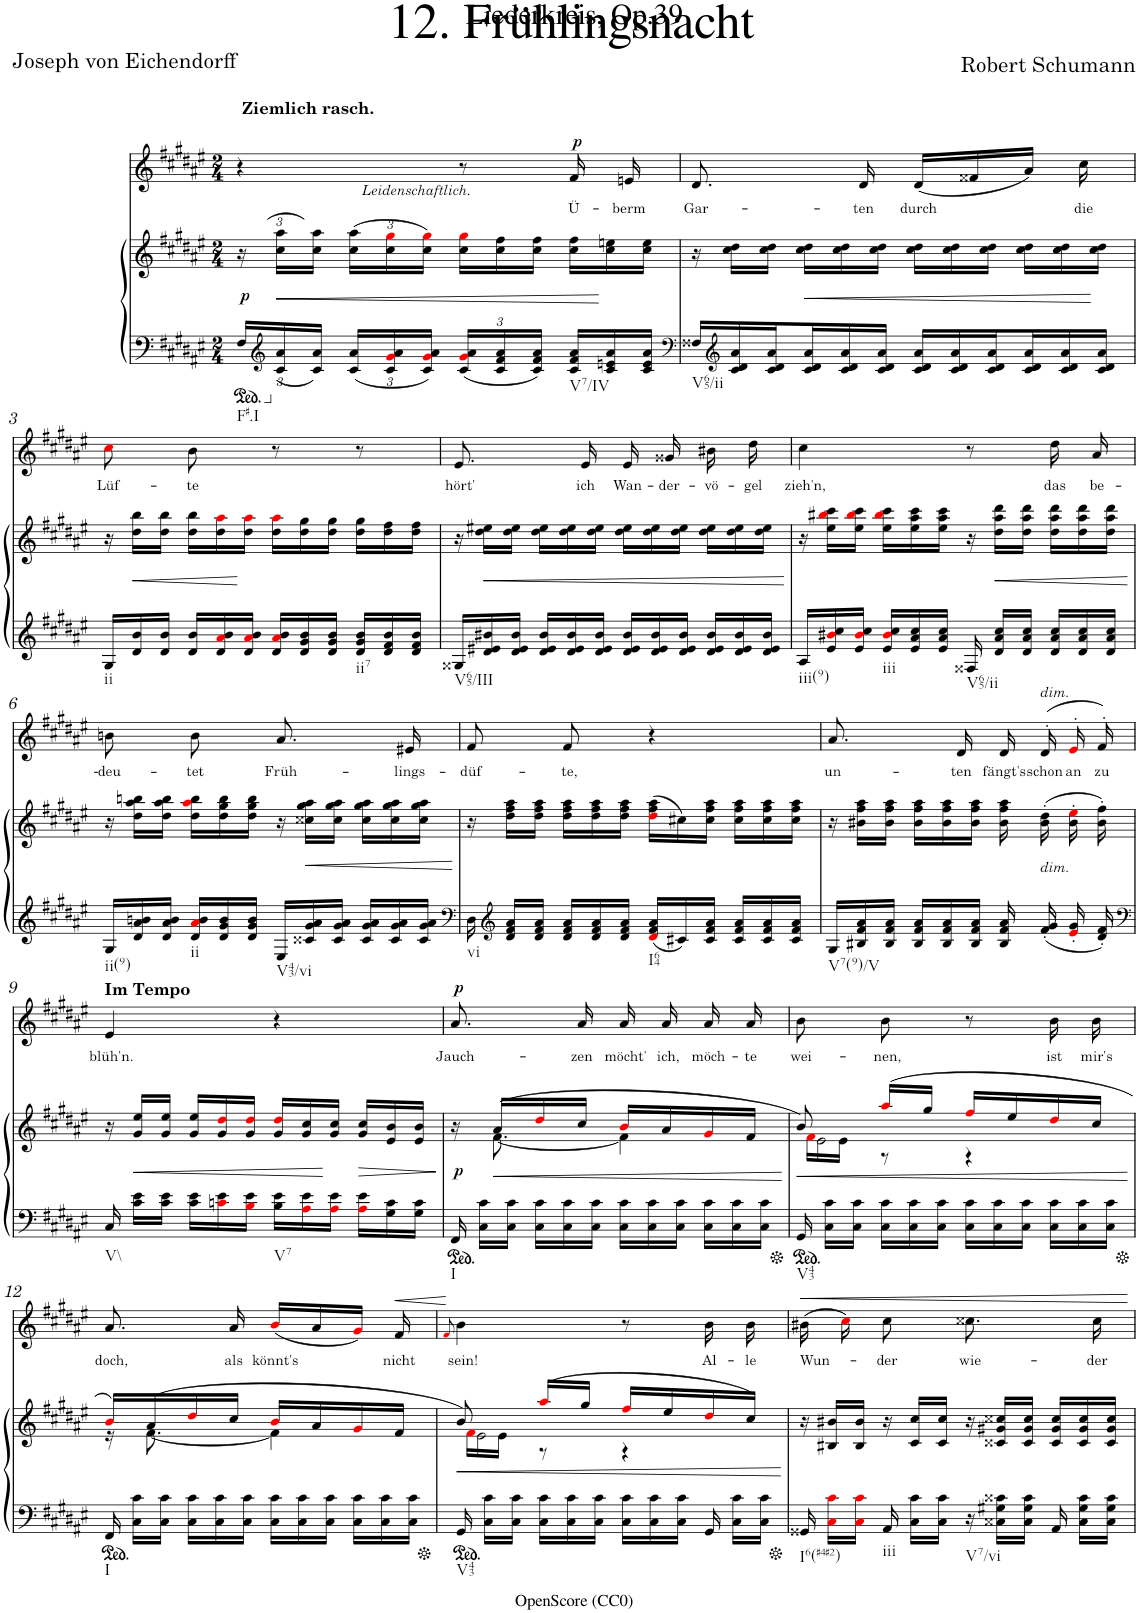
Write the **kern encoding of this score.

**kern	**kern	**dynam	**kern	**text	**dynam
*part2	*part2	*part2	*part1	*part1	*part1
*staff3	*staff2	*staff2/3	*staff1	*staff1	*staff1
*I"Piano	*	*	*I"Voice	*	*
*I'Pno	*	*	*	*	*
*clefF4	*clefG2	*	*clefG2	*	*
*k[f#c#g#d#a#e#]	*k[f#c#g#d#a#e#]	*	*k[f#c#g#d#a#e#]	*	*
*M2/4	*M2/4	*	*M2/4	*	*
*Xbrackettup	*Xbrackettup	*	*	*	*
=1	=1	=1	=1	=1	=1
!	!	!	!LO:TX:a:B:t=Ziemlich rasch.	!	!
!LO:TX:b:t=F#.I	!	!	!	!	!
!	!	!LO:DY:b	!	!	!
24F#/LL	24r	p	4r	.	.
*clefG2	*	*	*	*	*
!	!	!LO:HP:b	!	!	!
24c#/ 24a#/	(24cc#\ 24aa#\LL	<	.	.	.
24c#/ 24a#/JJ	24cc#\ 24aa#\JJ)	.	.	.	.
24c#/ 24a#/LL	(24cc#\ 24aa#\LL	.	.	.	.
24c#/ 24g#i/ 24a#/	24cc#\ 24gg#i\	.	.	.	.
24c#/ 24g#i/ 24a#/JJ	24cc#\ 24gg#i\JJ)	.	.	.	.
*	*Xtuplet	*	*	*	*
!	!	!	!LO:TX:b:i:t=Leidenschaftlich.	!	!
24c#/ 24g#i/ 24a#/LL	24cc#\ 24gg#i\LL	.	8r	.	.
24c#/ 24f#/ 24a#/	24cc#\ 24ff#\	.	.	.	.
24c#/ 24f#/ 24a#/JJ	24cc#\ 24ff#\JJ	.	.	.	.
*Xtuplet	*	*	*	*	*
!LO:TX:b:t=V7/IV	!	!	!	!	!
!	!	!	!	!LO:LY:b	!LO:DY:a
24c#/ 24f#/ 24a#/LL	24cc#\ 24ff#\LL	.	16f#/	Ü-	p
24c#/ 24en/ 24a#/	24cc#\ 24een\	[	.	.	.
!	!	!	!	!LO:LY:b	!
.	.	.	16en/	-berm	.
24c#/ 24e/ 24a#/JJ	24cc#\ 24ee\JJ	.	.	.	.
=2	=2	=2	=2	=2	=2
*clefF4	*	*	*	*	*
!LO:TX:b:t=V65/ii	!	!	!	!	!
!	!	!	!	!LO:LY:b	!
24F##X/LL	24r	.	8.d#/	Gar-	.
*clefG2	*	*	*	*	*
24c#/ 24d#/ 24a#/	24cc#\ 24dd#\LL	.	.	.	.
24c#/ 24d#/ 24a#/	24cc#\ 24dd#\JJ	.	.	.	.
!	!	!LO:HP:b	!	!	!
24c#/ 24d#/ 24a#/	24cc#\ 24dd#\LL	<	.	.	.
24c#/ 24d#/ 24a#/	24cc#\ 24dd#\	.	.	.	.
!	!	!	!	!LO:LY:b	!
.	.	.	16d#/	-ten	.
24c#/ 24d#/ 24a#/JJ	24cc#\ 24dd#\JJ	.	.	.	.
!	!	!	!	!LO:LY:b	!
24c#/ 24d#/ 24a#/LL	24cc#\ 24dd#\LL	.	(16d#/LL	durch	.
24c#/ 24d#/ 24a#/	24cc#\ 24dd#\	.	.	.	.
.	.	.	16f##X/	.	.
24c#/ 24d#/ 24a#/	24cc#\ 24dd#\JJ	.	.	.	.
24c#/ 24d#/ 24a#/	24cc#\ 24dd#\LL	.	16a#/JJ)	.	.
24c#/ 24d#/ 24a#/	24cc#\ 24dd#\	.	.	.	.
!	!	!	!	!LO:LY:b	!
.	.	.	16cc#\	die	.
24c#/ 24d#/ 24a#/JJ	24cc#\ 24dd#\JJ	[	.	.	.
!!LO:LB:g=z
=3	=3	=3	=3	=3	=3
!LO:TX:b:t=ii	!	!	!	!	!
!	!	!	!	!LO:LY:b	!
24G#/LL	24r	.	8cc#i\	Lüf-	.
!	!	!LO:HP:b	!	!	!
24d#/ 24b/	24dd#\ 24bb\LL	<	.	.	.
24d#/ 24b/JJ	24dd#\ 24bb\JJ	.	.	.	.
!	!	!	!	!LO:LY:b	!
24d#/ 24b/LL	24dd#\ 24bb\LL	.	8b\	-te	.
24d#/ 24a#i/ 24b/	24dd#\ 24aa#i\	.	.	.	.
24d#/ 24a#i/ 24b/JJ	24dd#\ 24aa#i\JJ	[	.	.	.
24d#/ 24a#i/ 24b/LL	24dd#\ 24aa#i\LL	.	8r	.	.
24d#/ 24g#/ 24b/	24dd#\ 24gg#\	.	.	.	.
24d#/ 24g#/ 24b/JJ	24dd#\ 24gg#\JJ	.	.	.	.
!LO:TX:b:t=ii7	!	!	!	!	!
24d#/ 24g#/ 24b/LL	24dd#\ 24gg#\LL	.	8r	.	.
24d#/ 24f#/ 24b/	24dd#\ 24ff#\	.	.	.	.
24d#/ 24f#/ 24b/JJ	24dd#\ 24ff#\JJ	.	.	.	.
=4	=4	=4	=4	=4	=4
!LO:TX:b:t=V65/III	!	!	!	!	!
!	!	!	!	!LO:LY:b	!
24G##X/LL	24r	.	8.e#/	hört'	.
!	!	!LO:HP:b	!	!	!
24d#/ 24e#X/ 24b#X/	24dd#\ 24ee#X\LL	<	.	.	.
24d#/ 24e#/ 24b#/JJ	24dd#\ 24ee#\JJ	.	.	.	.
24d#/ 24e#/ 24b#/LL	24dd#\ 24ee#\LL	.	.	.	.
24d#/ 24e#/ 24b#/	24dd#\ 24ee#\	.	.	.	.
!	!	!	!	!LO:LY:b	!
.	.	.	16e#/	ich	.
24d#/ 24e#/ 24b#/JJ	24dd#\ 24ee#\JJ	.	.	.	.
!	!	!	!	!LO:LY:b	!
24d#/ 24e#/ 24b#/LL	24dd#\ 24ee#\LL	.	16e#/	Wan-	.
24d#/ 24e#/ 24b#/	24dd#\ 24ee#\	.	.	.	.
!	!	!	!	!LO:LY:b	!
.	.	.	16g##X/	-der-	.
24d#/ 24e#/ 24b#/JJ	24dd#\ 24ee#\JJ	.	.	.	.
!	!	!	!	!LO:LY:b	!
24d#/ 24e#/ 24b#/LL	24dd#\ 24ee#\LL	.	16b#X\	-vö-	.
24d#/ 24e#/ 24b#/	24dd#\ 24ee#\	.	.	.	.
!	!	!	!	!LO:LY:b	!
.	.	.	16dd#\	-gel	.
24d#/ 24e#/ 24b#/JJ	24dd#\ 24ee#\JJ	.	.	.	.
.	.	[	.	.	.
=5	=5	=5	=5	=5	=5
!LO:TX:b:t=iii(9)	!	!	!	!	!
!	!	!	!	!LO:LY:b	!
24A#/LL	24r	.	4cc#\	zieh'n,	.
24e#/ 24b#Xi/ 24cc#/	24ee#\ 24bb#Xi\ 24ccc#\LL	.	.	.	.
24e#/ 24b#i/ 24cc#/JJ	24ee#\ 24bb#i\ 24ccc#\JJ	.	.	.	.
!LO:TX:b:t=iii	!	!	!	!	!
24e#/ 24b#i/ 24cc#/LL	24ee#\ 24bb#i\ 24ccc#\LL	.	.	.	.
24e#/ 24a#/ 24cc#/	24ee#\ 24aa#\ 24ccc#\	.	.	.	.
24e#/ 24a#/ 24cc#/JJ	24ee#\ 24aa#\ 24ccc#\JJ	.	.	.	.
!LO:TX:b:t=V65/ii	!	!	!	!	!
24F##X/	24r	.	8r	.	.
!	!	!LO:HP:b	!	!	!
24d#/ 24a#/ 24cc#/LL	24dd#\ 24aa#\ 24ddd#\LL	<	.	.	.
24d#/ 24a#/ 24cc#/JJ	24dd#\ 24aa#\ 24ddd#\JJ	.	.	.	.
!	!	!	!	!LO:LY:b	!
24d#/ 24a#/ 24cc#/LL	24dd#\ 24aa#\ 24ddd#\LL	.	16dd#\	das	.
24d#/ 24a#/ 24cc#/	24dd#\ 24aa#\ 24ddd#\	.	.	.	.
!	!	!	!	!LO:LY:b	!
.	.	.	16a#/	be-	.
24d#/ 24a#/ 24cc#/JJ	24dd#\ 24aa#\ 24ddd#\JJ	.	.	.	.
.	.	[	.	.	.
!!LO:LB:g=z
=6	=6	=6	=6	=6	=6
!LO:TX:b:t=ii(9)	!	!	!	!	!
!	!	!	!	!LO:LY:b	!
24G#/LL	24r	.	8bn\	-deu-	.
24d#/ 24a#/ 24bn/	24dd#\ 24aa#\ 24bbn\LL	.	.	.	.
24d#/ 24a#/ 24b/JJ	24dd#\ 24aa#\ 24bb\JJ	.	.	.	.
!LO:TX:b:t=ii	!	!	!	!	!
!	!	!	!	!LO:LY:b	!
24d#/ 24a#i/ 24b/LL	24dd#\ 24aa#i\ 24bb\LL	.	8b\	-tet	.
24d#/ 24g#/ 24b/	24dd#\ 24gg#\ 24bb\	.	.	.	.
24d#/ 24g#/ 24b/JJ	24dd#\ 24gg#\ 24bb\JJ	.	.	.	.
!LO:TX:b:t=V43/vi	!	!	!	!	!
!	!	!	!	!LO:LY:b	!
24E#/LL	24r	.	8.a#/	Früh-	.
!	!	!LO:HP:b	!	!	!
24c##X/ 24g#/ 24a#/	24cc##X\ 24gg#\ 24aa#\LL	<	.	.	.
24c##/ 24g#/ 24a#/JJ	24cc##\ 24gg#\ 24aa#\JJ	.	.	.	.
24c##/ 24g#/ 24a#/LL	24cc##\ 24gg#\ 24aa#\LL	.	.	.	.
24c##/ 24g#/ 24a#/	24cc##\ 24gg#\ 24aa#\	.	.	.	.
!	!	!	!	!LO:LY:b	!
.	.	.	16e#X/	-lings-	.
24c##/ 24g#/ 24a#/JJ	24cc##\ 24gg#\ 24aa#\JJ	.	.	.	.
.	.	[	.	.	.
=7	=7	=7	=7	=7	=7
*clefF4	*	*	*	*	*
!LO:TX:b:t=vi	!	!	!	!	!
!	!	!	!	!LO:LY:b	!
24D#\	24r	.	8f#/	-düf-	.
*clefG2	*	*	*	*	*
24d#/ 24f#/ 24a#/LL	24dd#\ 24ff#\ 24aa#\LL	.	.	.	.
24d#/ 24f#/ 24a#/JJ	24dd#\ 24ff#\ 24aa#\JJ	.	.	.	.
!	!	!	!	!LO:LY:b	!
24d#/ 24f#/ 24a#/LL	24dd#\ 24ff#\ 24aa#\LL	.	8f#/	-te,	.
24d#/ 24f#/ 24a#/	24dd#\ 24ff#\ 24aa#\	.	.	.	.
24d#/ 24f#/ 24a#/JJ	24dd#\ 24ff#\ 24aa#\JJ	.	.	.	.
!LO:TX:b:t=I64	!	!	!	!	!
24d#i/ 24f#/ 24a#/LL	(24dd#i\ 24ff#\ 24aa#\LL	.	4r	.	.
24c#X/	24cc#X\)	.	.	.	.
24c#/ 24f#/ 24a#/JJ	24cc#\ 24ff#\ 24aa#\JJ	.	.	.	.
24c#/ 24f#/ 24a#/LL	24cc#\ 24ff#\ 24aa#\LL	.	.	.	.
24c#/ 24f#/ 24a#/	24cc#\ 24ff#\ 24aa#\	.	.	.	.
24c#/ 24f#/ 24a#/JJ	24cc#\ 24ff#\ 24aa#\JJ	.	.	.	.
=8	=8	=8	=8	=8	=8
!LO:TX:b:t=V7(9)/V	!	!	!	!	!
!	!	!	!	!LO:LY:b	!
24G#/LL	24r	.	8.a#/	un-	.
24B#X/ 24f#/ 24a#/	24b#X\ 24ff#\ 24aa#\LL	.	.	.	.
24B#/ 24f#/ 24a#/JJ	24b#\ 24ff#\ 24aa#\JJ	.	.	.	.
24B#/ 24f#/ 24a#/LL	24b#\ 24ff#\ 24aa#\LL	.	.	.	.
24B#/ 24f#/ 24a#/	24b#\ 24ff#\ 24aa#\	.	.	.	.
!	!	!	!	!LO:LY:b	!
.	.	.	16d#/	-ten	.
24B#/ 24f#/ 24a#/JJ	24b#\ 24ff#\ 24aa#\JJ	.	.	.	.
!	!	!	!	!LO:LY:b	!
16B#/ 16f#/ 16a#/	16b#\ 16ff#\ 16aa#\	.	16d#/	fängt's	.
!	!	!	!LO:TX:a:i:t=dim.	!	!
!	!LO:TX:b:i:t=dim.	!	!	!	!
!	!	!	!	!LO:LY:b	!
16f#/' 16g#/'	(16b#\' 16dd#\'	.	(>16d#'>/	schon	.
!	!	!	!	!LO:LY:b	!
16e#i/' 16g#/'	16b#\' 16ee#i\'	.	16e#'>i/	an	.
!	!	!	!	!LO:LY:b	!
16d#/' 16f#/'	16b#\' 16ff#\')	.	16f#'>/)	zu	.
!!LO:LB:g=z
=9	=9	=9	=9	=9	=9
*clefF4	*	*	*	*	*
!	!	!	!LO:TX:a:B:t=Im Tempo	!	!
!LO:TX:b:t=V\\	!	!	!	!	!
!	!	!	!	!LO:LY:b	!
24C#/	24r	.	4e#/	blüh'n.	.
!	!	!LO:HP:b	!	!	!
24c#\ 24e#\LL	24g#/ 24ee#/LL	<	.	.	.
24c#\ 24e#\JJ	24g#/ 24ee#/JJ	.	.	.	.
24c#\ 24e#\LL	24g#/ 24ee#/LL	.	.	.	.
24Bni\ 24e#\	24g#/ 24dd#i/	.	.	.	.
24Bi\ 24e#\JJ	24g#/ 24dd#i/JJ	.	.	.	.
!LO:TX:b:t=V7	!	!	!	!	!
24B\ 24e#\LL	24g#/ 24dd#i/LL	.	4r	.	.
24A#i\ 24e#\	24g#/ 24cc#/	.	.	.	.
24A#i\ 24e#\JJ	24g#/ 24cc#/JJ	[	.	.	.
!	!	!LO:HP:b	!	!	!
24A#i\ 24e#\LL	24g#/ 24cc#/LL	>	.	.	.
24G#\ 24c#\	24e#/ 24b/	.	.	.	.
24G#\ 24c#\JJ	24e#/ 24b/JJ	.	.	.	.
.	.	]	.	.	.
=10	=10	=10	=10	=10	=10
*	*^	*	*	*	*
!LO:TX:b:t=I	!	!	!	!	!	!
!	!	!	!LO:DY:b	!	!LO:LY:b	!LO:DY:a
24FF#/	16r	16ryy	p	8.a#/	Jauch-	p
24C#\ 24c#\LL	.	.	.	.	.	.
!	!	!	!LO:HP:b	!	!	!
.	(16a#/LL	[8.f#\	<	.	.	.
24C#\ 24c#\JJ	.	.	.	.	.	.
24C#\ 24c#\LL	16dd#i/	.	.	.	.	.
24C#\ 24c#\	.	.	.	.	.	.
!	!	!	!	!	!LO:LY:b	!
.	16cc#/JJ	.	.	16a#/	-zen	.
24C#\ 24c#\JJ	.	.	.	.	.	.
!	!	!	!	!	!LO:LY:b	!
24C#\ 24c#\LL	16bi/LL	4f#\]	.	16a#/	möcht'	.
24C#\ 24c#\	.	.	.	.	.	.
!	!	!	!	!	!LO:LY:b	!
.	16a#/	.	.	16a#/	ich,	.
24C#\ 24c#\JJ	.	.	.	.	.	.
!	!	!	!	!	!LO:LY:b	!
24C#\ 24c#\LL	16g#i/	.	.	16a#/	möch-	.
24C#\ 24c#\	.	.	.	.	.	.
!	!	!	!	!	!LO:LY:b	!
.	16f#/JJ	.	.	16a#/	-te	.
24C#\ 24c#\JJ	.	.	.	.	.	.
*	*v	*v	*	*	*	*
.	.	[	.	.	.
=11	=11	=11	=11	=11	=11
!LO:TX:b:t=V43	!	!	!	!	!
!	!	!LO:HP:b	!	!LO:LY:b	!
*	*^	*	*	*	*
*	*	*^	*	*	*	*
24GG#/	8b/)	2b\	16f#i\LL	<	8b\	wei-	.
24C#\ 24c#\LL	.	.	.	.	.	.	.
.	.	.	16e#\JJ	.	.	.	.
24C#\ 24c#\JJ	.	.	.	.	.	.	.
!	!	!	!	!	!	!LO:LY:b	!
24C#\ 24c#\LL	(16aa#i/LL	.	8r	.	8b\	-nen,	.
24C#\ 24c#\	.	.	.	.	.	.	.
.	16gg#/JJ	.	.	.	.	.	.
24C#\ 24c#\JJ	.	.	.	.	.	.	.
24C#\ 24c#\LL	16ff#i/LL	.	4r	.	8r	.	.
24C#\ 24c#\	.	.	.	.	.	.	.
.	16ee#/	.	.	.	.	.	.
24C#\ 24c#\JJ	.	.	.	.	.	.	.
!	!	!	!	!	!	!LO:LY:b	!
24C#\ 24c#\LL	16dd#i/	.	.	.	16b\	ist	.
24C#\ 24c#\	.	.	.	.	.	.	.
!	!	!	!	!	!	!LO:LY:b	!
.	16cc#/JJ	.	.	.	16b\	mir's	.
24C#\ 24c#\JJ	.	.	.	.	.	.	.
*	*v	*v	*v	*	*	*	*
.	.	[	.	.	.
!!LO:LB:g=z
=12	=12	=12	=12	=12	=12
*	*^	*	*	*	*
!LO:TX:b:t=I	!	!	!	!	!	!
!	!	!	!	!	!LO:LY:b	!
24FF#/	16bi/LL)	16r	.	8.a#/	doch,	.
24C#\ 24c#\LL	.	.	.	.	.	.
.	(16a#/	[8.f#\	.	.	.	.
24C#\ 24c#\JJ	.	.	.	.	.	.
24C#\ 24c#\LL	16dd#i/	.	.	.	.	.
24C#\ 24c#\	.	.	.	.	.	.
!	!	!	!	!	!LO:LY:b	!
.	16cc#/JJ	.	.	16a#/	als	.
24C#\ 24c#\JJ	.	.	.	.	.	.
!	!	!	!	!	!LO:LY:b	!
24C#\ 24c#\LL	16bi/LL	4f#\]	.	(16bi/LL	könnt's	.
24C#\ 24c#\	.	.	.	.	.	.
.	16a#/	.	.	16a#/	.	.
24C#\ 24c#\JJ	.	.	.	.	.	.
24C#\ 24c#\LL	16g#i/	.	.	16g#i/JJ)	.	.
24C#\ 24c#\	.	.	.	.	.	.
!	!	!	!	!	!LO:LY:b	!LO:HP:b
.	16f#/JJ	.	.	16f#/	nicht	<
24C#\ 24c#\JJ	.	.	.	.	.	.
*	*v	*v	*	*	*	*
.	.	.	.	.	[
=13	=13	=13	=13	=13	=13
.	.	.	8qf#i/	.	.
!LO:TX:b:t=V43	!	!	!	!	!
!	!	!LO:HP:b	!	!LO:LY:b	!
*	*^	*	*	*	*
*	*	*^	*	*	*	*
24GG#/	8b/)	2b\	16f#i\LL	<	4b\	sein!	.
24C#\ 24c#\LL	.	.	.	.	.	.	.
.	.	.	16e#\JJ	.	.	.	.
24C#\ 24c#\JJ	.	.	.	.	.	.	.
24C#\ 24c#\LL	(16aa#i/LL	.	8r	.	.	.	.
24C#\ 24c#\	.	.	.	.	.	.	.
.	16gg#/JJ	.	.	.	.	.	.
24C#\ 24c#\JJ	.	.	.	.	.	.	.
24C#\ 24c#\LL	16ff#i/LL	.	4r	.	8r	.	.
24C#\ 24c#\	.	.	.	.	.	.	.
.	16ee#/	.	.	.	.	.	.
24C#\ 24c#\JJ	.	.	.	.	.	.	.
!	!	!	!	!	!	!LO:LY:b	!
24GG#/	16dd#i/	.	.	.	16b\	Al-	.
24C#\ 24c#\LL	.	.	.	.	.	.	.
!	!	!	!	!	!	!LO:LY:b	!
.	16cc#/JJ)	.	.	.	16b\	-le	.
24C#\ 24c#\JJ	.	.	.	.	.	.	.
*	*v	*v	*v	*	*	*	*
.	.	[	.	.	.
=14	=14	=14	=14	=14	=14
!LO:TX:b:t=I6(#4#2)	!	!	!	!	!
!	!	!	!	!LO:LY:b	!LO:HP:b
24GG##X/	24r	.	(16b#X\	Wun-	<
24C#i\ 24c#i\LL	24B#X/ 24b#X/LL	.	.	.	.
.	.	.	16cc#i\)	.	.
24C#i\ 24c#i\JJ	24B#/ 24b#/JJ	.	.	.	.
!LO:TX:b:t=iii	!	!	!	!	!
!	!	!	!	!LO:LY:b	!
24AA#/	24r	.	8cc#\	-der	.
24C#\ 24c#\LL	24c#/ 24cc#/LL	.	.	.	.
24C#\ 24c#\JJ	24c#/ 24cc#/JJ	.	.	.	.
!LO:TX:b:t=V7/vi	!	!	!	!	!
!	!	!	!	!LO:LY:b	!
24r	24r	.	8.cc##X\	wie-	.
24C##X\ 24G#X\ 24c##X\LL	24c##X/ 24g#X/ 24cc##X/LL	.	.	.	.
24C##\ 24G#\ 24c##\JJ	24c##/ 24g#/ 24cc##/JJ	.	.	.	.
24AA#/	24c##/ 24g#/ 24cc##/LL	.	.	.	.
24C##\ 24G#\ 24c##\LL	24c##/ 24g#/ 24cc##/	.	.	.	.
!	!	!	!	!LO:LY:b	!
.	.	.	16cc##\	-der	.
24C##\ 24G#\ 24c##\JJ	24c##/ 24g#/ 24cc##/JJ	.	.	.	.
.	.	.	.	.	[
=	=	=	=	=	=
*-	*-	*-	*-	*-	*-
